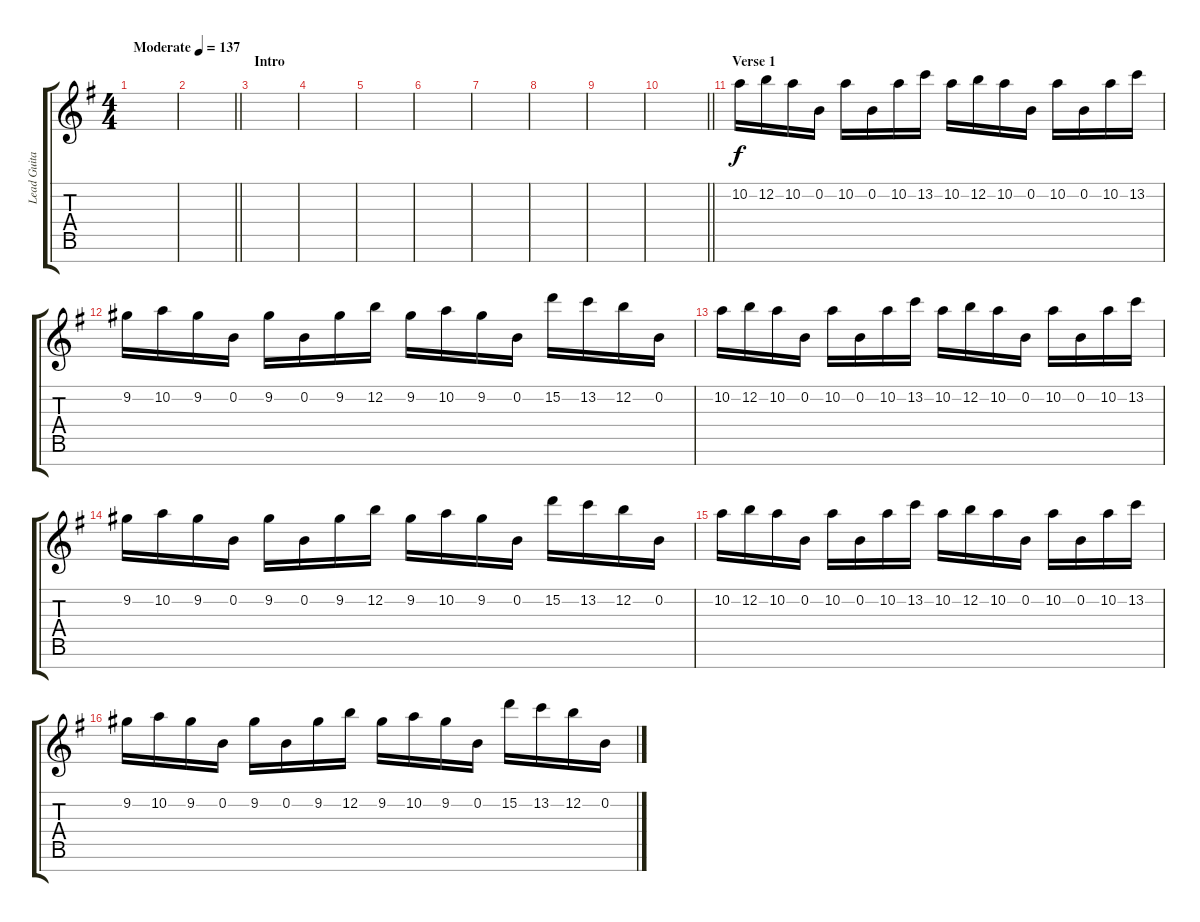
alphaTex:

\track ("Lead Guitar" "Lead Guita") {instrument distortionguitar}
\staff {score tabs}
\tuning (E4 B3 G3 D3 A2 E2 B2) {hide}
\ts (4 4)
\tempo (137 "Moderate")
\clef g2
\ks eminor
|
\barLineRight lightlight
|
\section ("" "Intro")
|
|
|
|
|
|
|
\barLineRight lightlight
|
\section ("" "Verse 1")
10.2.16 12.2.16 10.2.16 0.2.16 10.2.16 0.2.16 10.2.16 13.2.16 10.2.16 12.2.16 10.2.16 0.2.16 10.2.16 0.2.16 10.2.16 13.2.16 |
9.2.16 10.2.16 9.2.16 0.2.16 9.2.16 0.2.16 9.2.16 12.2.16 9.2.16 10.2.16 9.2.16 0.2.16 15.2.16 13.2.16 12.2.16 0.2.16 |
10.2.16 12.2.16 10.2.16 0.2.16 10.2.16 0.2.16 10.2.16 13.2.16 10.2.16 12.2.16 10.2.16 0.2.16 10.2.16 0.2.16 10.2.16 13.2.16 |
9.2.16 10.2.16 9.2.16 0.2.16 9.2.16 0.2.16 9.2.16 12.2.16 9.2.16 10.2.16 9.2.16 0.2.16 15.2.16 13.2.16 12.2.16 0.2.16 |
10.2.16 12.2.16 10.2.16 0.2.16 10.2.16 0.2.16 10.2.16 13.2.16 10.2.16 12.2.16 10.2.16 0.2.16 10.2.16 0.2.16 10.2.16 13.2.16 |
9.2.16 10.2.16 9.2.16 0.2.16 9.2.16 0.2.16 9.2.16 12.2.16 9.2.16 10.2.16 9.2.16 0.2.16 15.2.16 13.2.16 12.2.16 0.2.16
